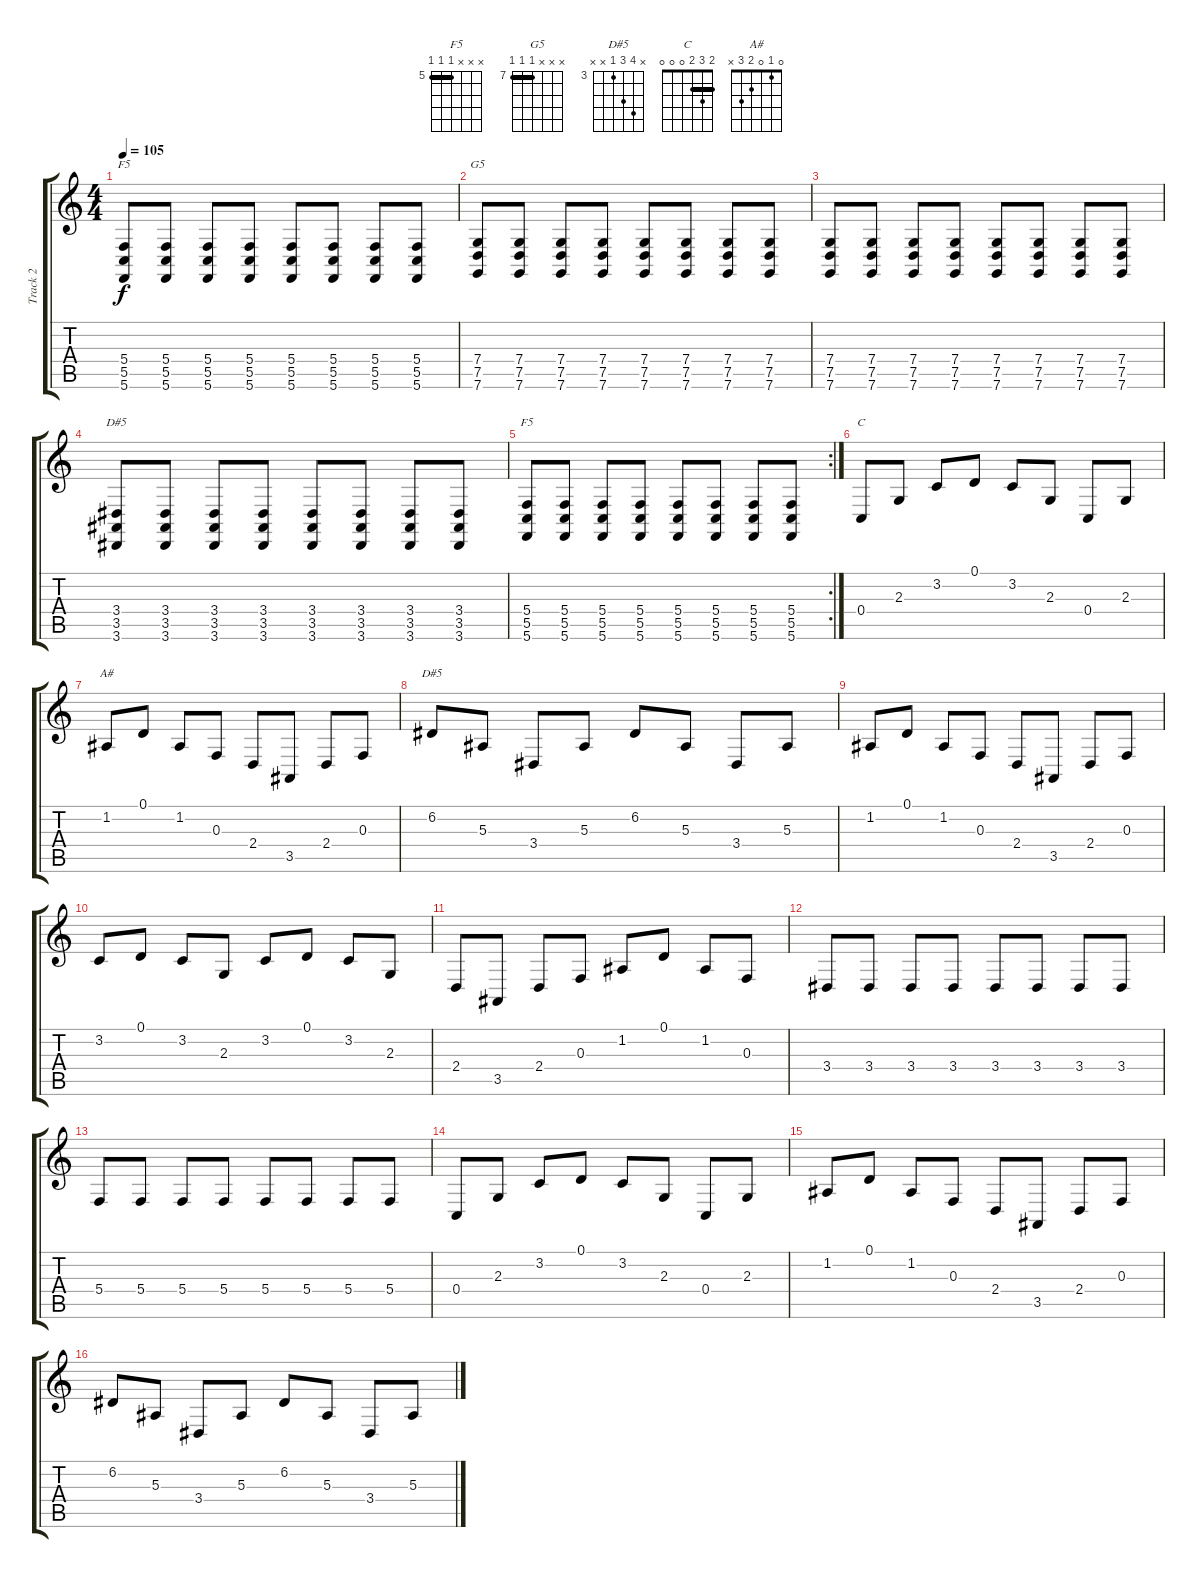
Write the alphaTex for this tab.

\track ("Track 2" "Track 2") {instrument pad2warm}
\staff {score tabs}
\tuning (D4 A3 F3 C3 G2 C2) {hide}
\chord ("F5" x x x 5 5 5) {barre 5}
\chord ("G5" x x x 7 7 7) {firstfret 7 barre 7}
\chord ("D#5" x x x 3 3 3) {firstfret 3 barre 3}
\chord ("F5" x x x 5 5 5) {firstfret 5 barre 5}
\chord ("C" 2 3 2 0 0 0) {barre 2}
\chord ("A#" 0 1 0 2 3 x)
\chord ("D#5" x 6 5 3 x x) {firstfret 3}
\ts (4 4)
\tempo 105
\clef g2
\ks c
(5.4 5.5 5.6).8{ch "F5" dy f} (5.4 5.5 5.6).8 (5.4 5.5 5.6).8 (5.4 5.5 5.6).8 (5.4 5.5 5.6).8 (5.4 5.5 5.6).8 (5.4 5.5 5.6).8 (5.4 5.5 5.6).8 |
(7.4 7.5 7.6).8{ch "G5"} (7.4 7.5 7.6).8 (7.4 7.5 7.6).8 (7.4 7.5 7.6).8 (7.4 7.5 7.6).8 (7.4 7.5 7.6).8 (7.4 7.5 7.6).8 (7.4 7.5 7.6).8 |
(7.4 7.5 7.6).8 (7.4 7.5 7.6).8 (7.4 7.5 7.6).8 (7.4 7.5 7.6).8 (7.4 7.5 7.6).8 (7.4 7.5 7.6).8 (7.4 7.5 7.6).8 (7.4 7.5 7.6).8 |
(3.4 3.5 3.6).8{ch "D#5"} (3.4 3.5 3.6).8 (3.4 3.5 3.6).8 (3.4 3.5 3.6).8 (3.4 3.5 3.6).8 (3.4 3.5 3.6).8 (3.4 3.5 3.6).8 (3.4 3.5 3.6).8 |
\rc 2
(5.4 5.5 5.6).8{ch "F5"} (5.4 5.5 5.6).8 (5.4 5.5 5.6).8 (5.4 5.5 5.6).8 (5.4 5.5 5.6).8 (5.4 5.5 5.6).8 (5.4 5.5 5.6).8 (5.4 5.5 5.6).8 |
0.4.8{ch "C" instrument pizzicatostrings} 2.3.8 3.2.8 0.1.8 3.2.8 2.3.8 0.4.8 2.3.8 |
1.2.8{ch "A#"} 0.1.8 1.2.8 0.3.8 2.4.8 3.5.8 2.4.8 0.3.8 |
6.2.8{ch "D#5"} 5.3.8 3.4.8 5.3.8 6.2.8 5.3.8 3.4.8 5.3.8 |
1.2.8 0.1.8 1.2.8 0.3.8 2.4.8 3.5.8 2.4.8 0.3.8 |
3.2.8 0.1.8 3.2.8 2.3.8 3.2.8 0.1.8 3.2.8 2.3.8 |
2.4.8 3.5.8 2.4.8 0.3.8 1.2.8 0.1.8 1.2.8 0.3.8 |
3.4.8 3.4.8 3.4.8 3.4.8 3.4.8 3.4.8 3.4.8 3.4.8 |
5.4.8 5.4.8 5.4.8 5.4.8 5.4.8 5.4.8 5.4.8 5.4.8 |
0.4.8 2.3.8 3.2.8 0.1.8 3.2.8 2.3.8 0.4.8 2.3.8 |
1.2.8 0.1.8 1.2.8 0.3.8 2.4.8 3.5.8 2.4.8 0.3.8 |
6.2.8 5.3.8 3.4.8 5.3.8 6.2.8 5.3.8 3.4.8 5.3.8
